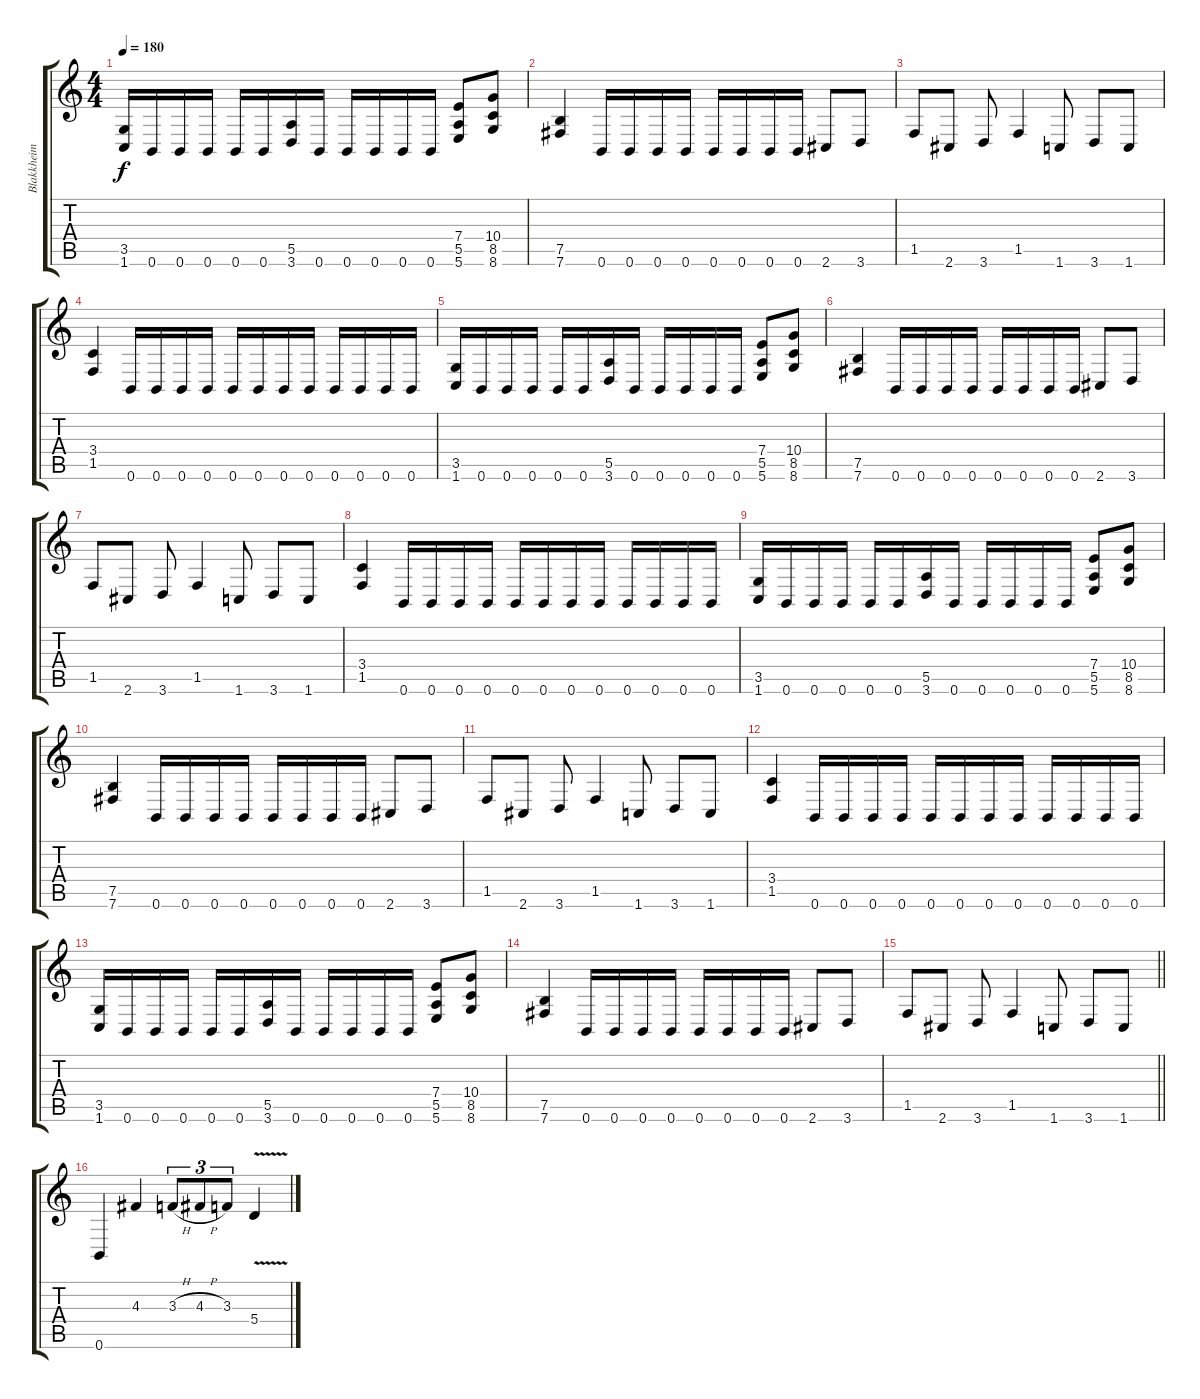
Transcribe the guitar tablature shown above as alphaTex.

\track ("Blakkheim - Guitar" "Blakkheim ") {instrument distortionguitar}
\staff {score tabs}
\tuning (B3 Gb3 D3 A2 E2 B1) {hide}
\ts (4 4)
\tempo 180
\clef g2
\ks c
(3.5 1.6).16{dy f} 0.6.16 0.6.16 0.6.16 0.6.16 0.6.16 (5.5 3.6).16 0.6.16 0.6.16 0.6.16 0.6.16 0.6.16 (7.4 5.5 5.6).8 (10.4 8.5 8.6).8 |
(7.5 7.6).4 0.6.16 0.6.16 0.6.16 0.6.16 0.6.16 0.6.16 0.6.16 0.6.16 2.6.8 3.6.8 |
1.5.8 2.6.8 3.6.8 1.5.4 1.6.8 3.6.8 1.6.8 |
(3.4 1.5).4 0.6.16 0.6.16 0.6.16 0.6.16 0.6.16 0.6.16 0.6.16 0.6.16 0.6.16 0.6.16 0.6.16 0.6.16 |
(3.5 1.6).16 0.6.16 0.6.16 0.6.16 0.6.16 0.6.16 (5.5 3.6).16 0.6.16 0.6.16 0.6.16 0.6.16 0.6.16 (7.4 5.5 5.6).8 (10.4 8.5 8.6).8 |
(7.5 7.6).4 0.6.16 0.6.16 0.6.16 0.6.16 0.6.16 0.6.16 0.6.16 0.6.16 2.6.8 3.6.8 |
1.5.8 2.6.8 3.6.8 1.5.4 1.6.8 3.6.8 1.6.8 |
(3.4 1.5).4 0.6.16 0.6.16 0.6.16 0.6.16 0.6.16 0.6.16 0.6.16 0.6.16 0.6.16 0.6.16 0.6.16 0.6.16 |
(3.5 1.6).16 0.6.16 0.6.16 0.6.16 0.6.16 0.6.16 (5.5 3.6).16 0.6.16 0.6.16 0.6.16 0.6.16 0.6.16 (7.4 5.5 5.6).8 (10.4 8.5 8.6).8 |
(7.5 7.6).4 0.6.16 0.6.16 0.6.16 0.6.16 0.6.16 0.6.16 0.6.16 0.6.16 2.6.8 3.6.8 |
1.5.8 2.6.8 3.6.8 1.5.4 1.6.8 3.6.8 1.6.8 |
(3.4 1.5).4 0.6.16 0.6.16 0.6.16 0.6.16 0.6.16 0.6.16 0.6.16 0.6.16 0.6.16 0.6.16 0.6.16 0.6.16 |
(3.5 1.6).16 0.6.16 0.6.16 0.6.16 0.6.16 0.6.16 (5.5 3.6).16 0.6.16 0.6.16 0.6.16 0.6.16 0.6.16 (7.4 5.5 5.6).8 (10.4 8.5 8.6).8 |
(7.5 7.6).4 0.6.16 0.6.16 0.6.16 0.6.16 0.6.16 0.6.16 0.6.16 0.6.16 2.6.8 3.6.8 |
\barLineRight lightlight
1.5.8 2.6.8 3.6.8 1.5.4 1.6.8 3.6.8 1.6.8 |
\section ("" "")
0.6.4 4.3.4 3.3{h}.8{tu (3 2)} 4.3{h}.8{tu (3 2)} 3.3.8{tu (3 2)} 5.4{v}.4
